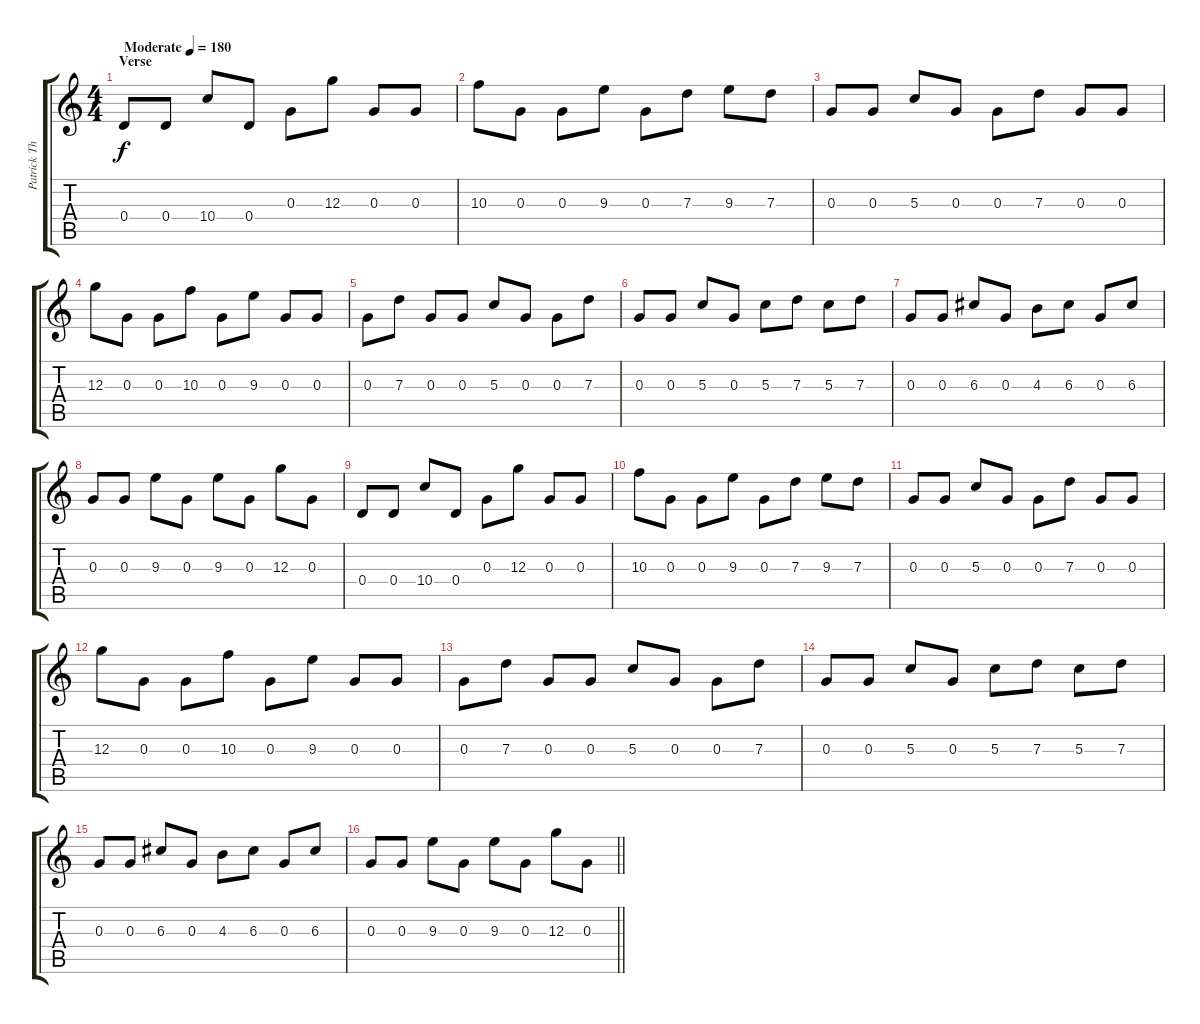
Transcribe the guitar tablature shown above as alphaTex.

\track ("Patrick Thompson - Guitar" "Patrick Th") {instrument distortionguitar}
\staff {score tabs}
\tuning (E4 B3 G3 D3 A2 D2) {hide}
\ts (4 4)
\section ("" "Verse")
\tempo (180 "Moderate")
\clef g2
\ks c
0.4.8{dy f instrument distortionguitar} 0.4.8 10.4.8 0.4.8 0.3.8 12.3.8 0.3.8 0.3.8 |
10.3.8 0.3.8 0.3.8 9.3.8 0.3.8 7.3.8 9.3.8 7.3.8 |
0.3.8 0.3.8 5.3.8 0.3.8 0.3.8 7.3.8 0.3.8 0.3.8 |
12.3.8 0.3.8 0.3.8 10.3.8 0.3.8 9.3.8 0.3.8 0.3.8 |
0.3.8 7.3.8 0.3.8 0.3.8 5.3.8 0.3.8 0.3.8 7.3.8 |
0.3.8 0.3.8 5.3.8 0.3.8 5.3.8 7.3.8 5.3.8 7.3.8 |
0.3.8 0.3.8 6.3.8 0.3.8 4.3.8 6.3.8 0.3.8 6.3.8 |
0.3.8 0.3.8 9.3.8 0.3.8 9.3.8 0.3.8 12.3.8 0.3.8 |
0.4.8 0.4.8 10.4.8 0.4.8 0.3.8 12.3.8 0.3.8 0.3.8 |
10.3.8 0.3.8 0.3.8 9.3.8 0.3.8 7.3.8 9.3.8 7.3.8 |
0.3.8 0.3.8 5.3.8 0.3.8 0.3.8 7.3.8 0.3.8 0.3.8 |
12.3.8 0.3.8 0.3.8 10.3.8 0.3.8 9.3.8 0.3.8 0.3.8 |
0.3.8 7.3.8 0.3.8 0.3.8 5.3.8 0.3.8 0.3.8 7.3.8 |
0.3.8 0.3.8 5.3.8 0.3.8 5.3.8 7.3.8 5.3.8 7.3.8 |
0.3.8 0.3.8 6.3.8 0.3.8 4.3.8 6.3.8 0.3.8 6.3.8 |
\barLineRight lightlight
0.3.8 0.3.8 9.3.8 0.3.8 9.3.8 0.3.8 12.3.8 0.3.8
